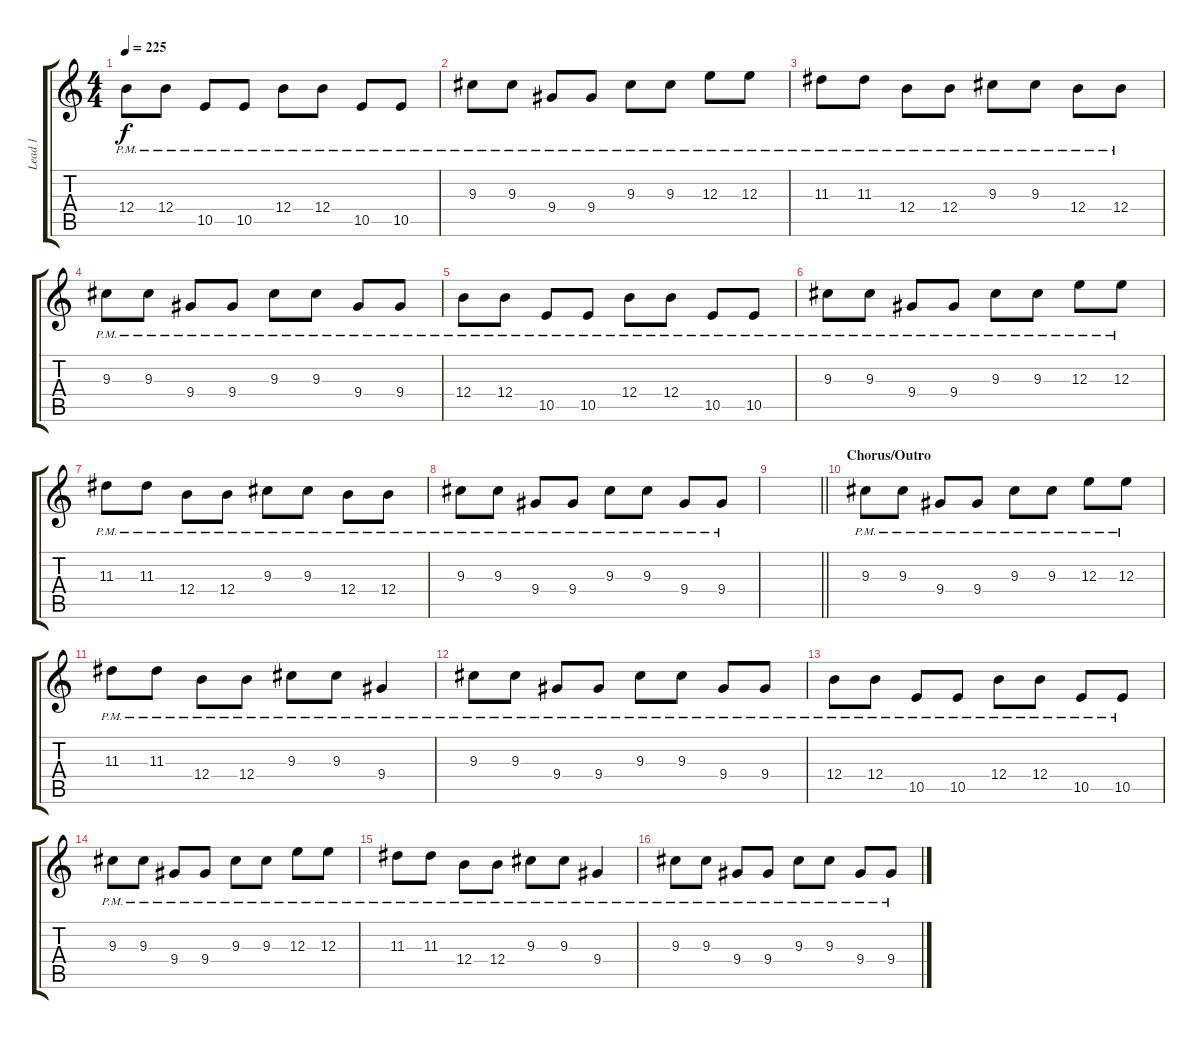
\track ("Lead 1" "Lead 1") {instrument distortionguitar}
\staff {score tabs}
\tuning (Db4 Ab3 E3 B2 Gb2 Db2) {hide}
\ts (4 4)
\tempo 225
\clef g2
\ks c
12.4{pm}.8{dy f} 12.4{pm}.8 10.5{pm}.8 10.5{pm}.8 12.4{pm}.8 12.4{pm}.8 10.5{pm}.8 10.5{pm}.8 |
9.3{pm}.8 9.3{pm}.8 9.4{pm}.8 9.4{pm}.8 9.3{pm}.8 9.3{pm}.8 12.3{pm}.8 12.3{pm}.8 |
11.3{pm}.8 11.3{pm}.8 12.4{pm}.8 12.4{pm}.8 9.3{pm}.8 9.3{pm}.8 12.4{pm}.8 12.4{pm}.8 |
9.3{pm}.8 9.3{pm}.8 9.4{pm}.8 9.4{pm}.8 9.3{pm}.8 9.3{pm}.8 9.4{pm}.8 9.4{pm}.8 |
12.4{pm}.8 12.4{pm}.8 10.5{pm}.8 10.5{pm}.8 12.4{pm}.8 12.4{pm}.8 10.5{pm}.8 10.5{pm}.8 |
9.3{pm}.8 9.3{pm}.8 9.4{pm}.8 9.4{pm}.8 9.3{pm}.8 9.3{pm}.8 12.3{pm}.8 12.3{pm}.8 |
11.3{pm}.8 11.3{pm}.8 12.4{pm}.8 12.4{pm}.8 9.3{pm}.8 9.3{pm}.8 12.4{pm}.8 12.4{pm}.8 |
9.3{pm}.8 9.3{pm}.8 9.4{pm}.8 9.4{pm}.8 9.3{pm}.8 9.3{pm}.8 9.4{pm}.8 9.4{pm}.8 |
\barLineRight lightlight
|
\section ("" "Chorus/Outro")
9.3{pm}.8 9.3{pm}.8 9.4{pm}.8 9.4{pm}.8 9.3{pm}.8 9.3{pm}.8 12.3{pm}.8 12.3{pm}.8 |
11.3{pm}.8 11.3{pm}.8 12.4{pm}.8 12.4{pm}.8 9.3{pm}.8 9.3{pm}.8 9.4{pm}.4 |
9.3{pm}.8 9.3{pm}.8 9.4{pm}.8 9.4{pm}.8 9.3{pm}.8 9.3{pm}.8 9.4{pm}.8 9.4{pm}.8 |
12.4{pm}.8 12.4{pm}.8 10.5{pm}.8 10.5{pm}.8 12.4{pm}.8 12.4{pm}.8 10.5{pm}.8 10.5{pm}.8 |
9.3{pm}.8 9.3{pm}.8 9.4{pm}.8 9.4{pm}.8 9.3{pm}.8 9.3{pm}.8 12.3{pm}.8 12.3{pm}.8 |
11.3{pm}.8 11.3{pm}.8 12.4{pm}.8 12.4{pm}.8 9.3{pm}.8 9.3{pm}.8 9.4{pm}.4 |
9.3{pm}.8 9.3{pm}.8 9.4{pm}.8 9.4{pm}.8 9.3{pm}.8 9.3{pm}.8 9.4{pm}.8 9.4{pm}.8
